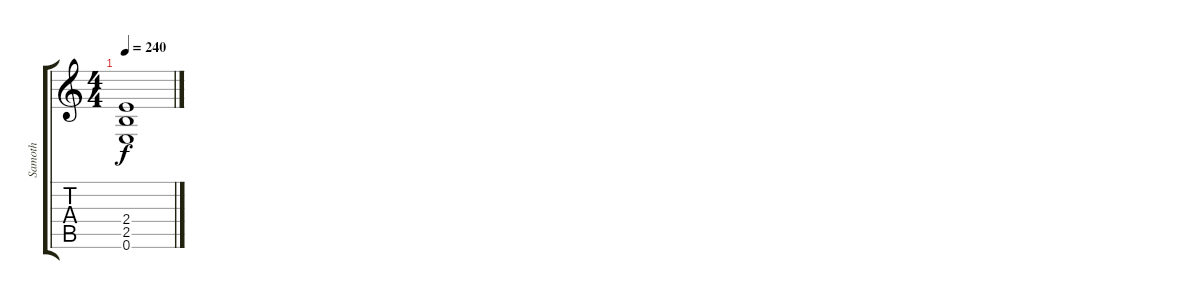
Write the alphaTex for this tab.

\track ("Samoth" "Samoth") {instrument distortionguitar}
\staff {score tabs}
\tuning (E4 B3 G3 D3 A2 E2) {hide}
\ts (4 4)
\tempo 240
\clef g2
\ks c
(2.4 2.5 0.6).1{dy f}
